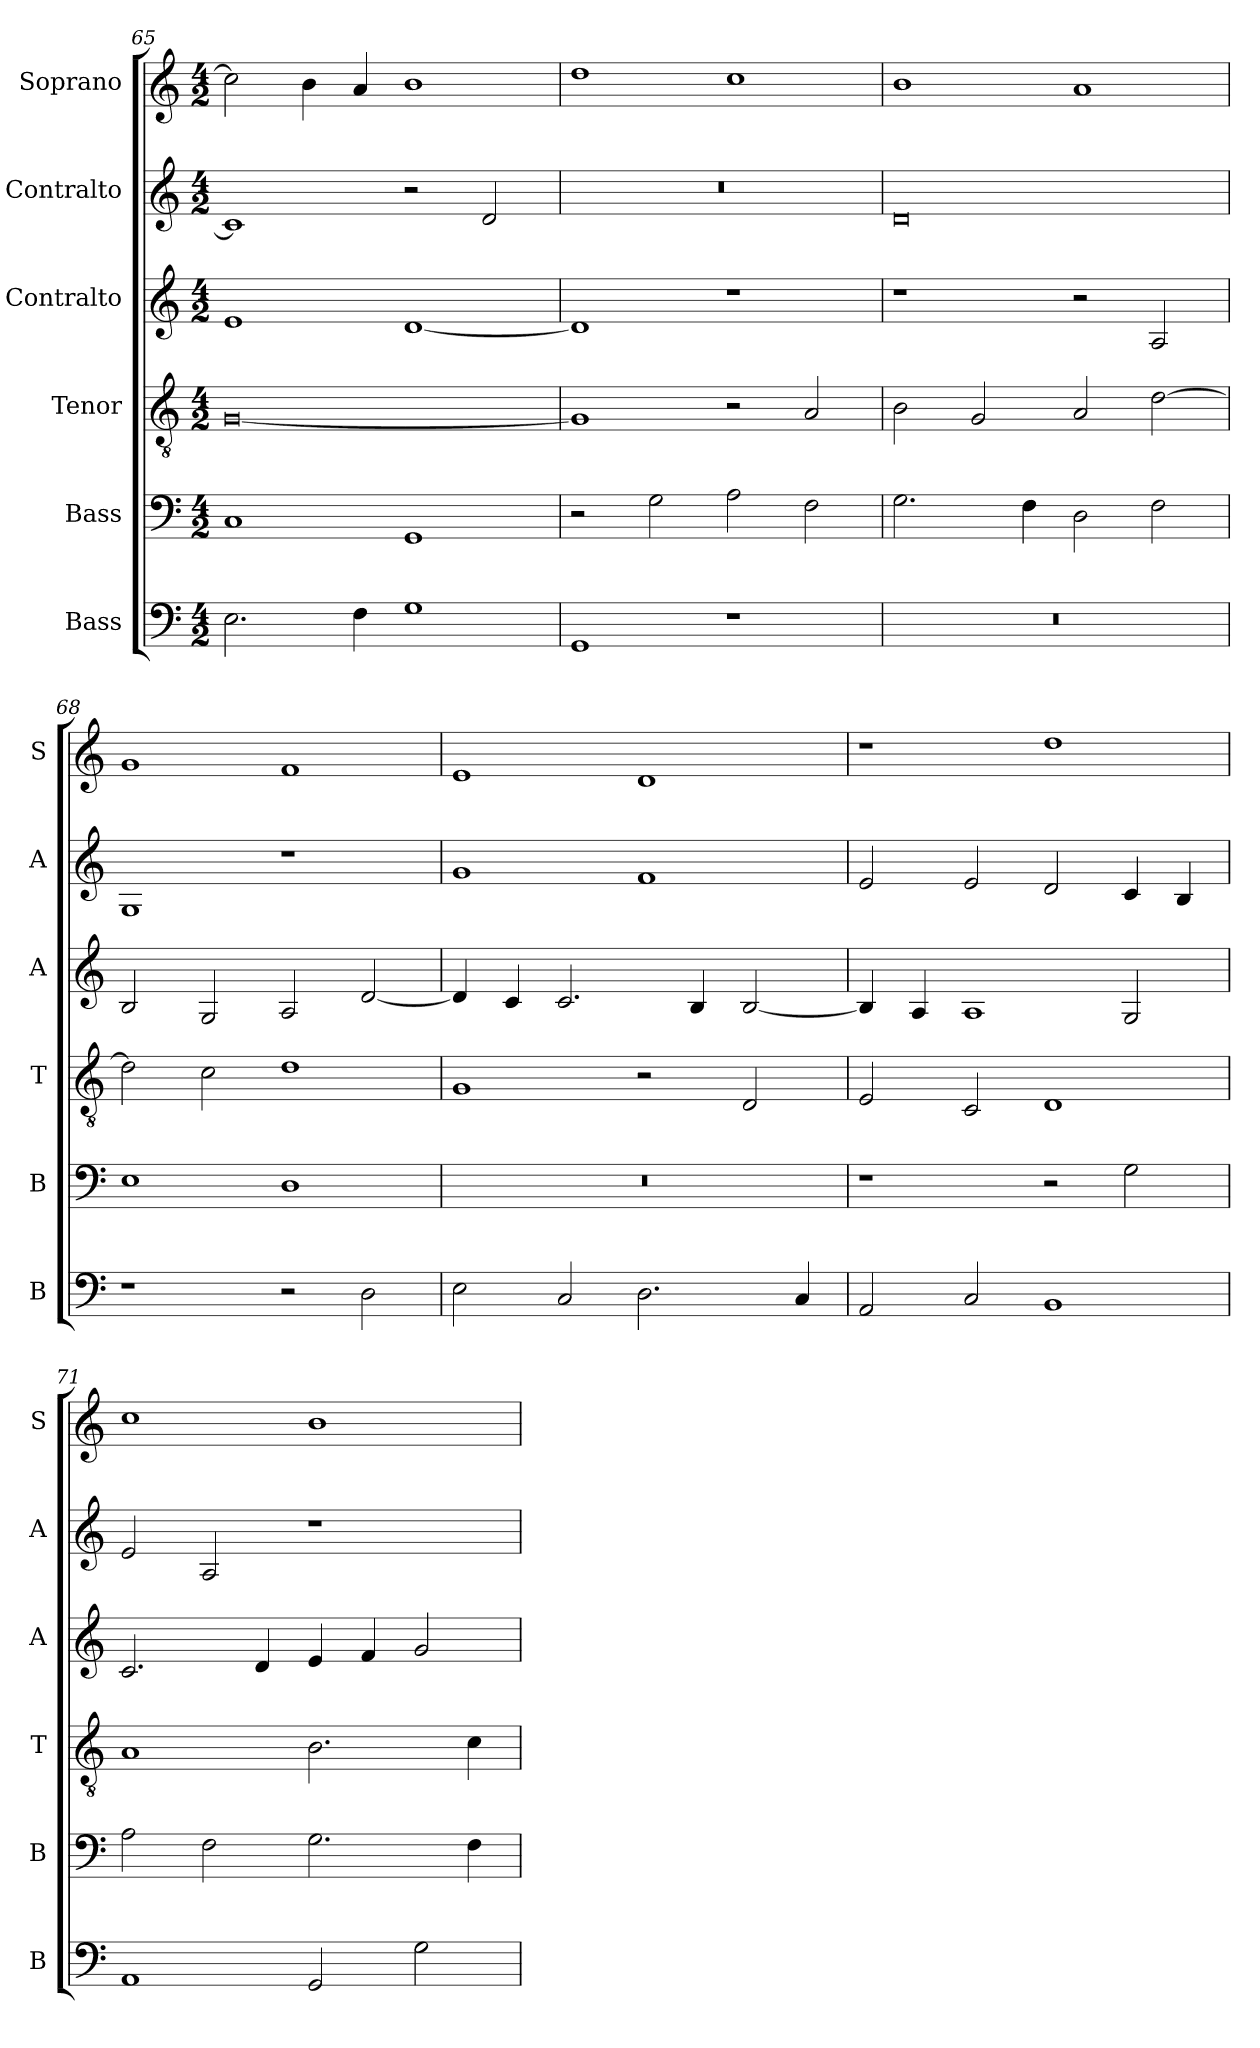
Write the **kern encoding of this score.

**kern	**kern	**kern	**kern	**kern	**kern
*part6	*part5	*part4	*part3	*part2	*part1
*staff6	*staff5	*staff4	*staff3	*staff2	*staff1
*I"Bass	*I"Bass	*I"Tenor	*I"Contralto	*I"Contralto	*I"Soprano
*I'B	*I'B	*I'T	*I'A	*I'A	*I'S
*clefF4	*clefF4	*clefGv2	*clefG2	*clefG2	*clefG2
*k[]	*k[]	*k[]	*k[]	*k[]	*k[]
*G:mix	*G:mix	*G:mix	*G:mix	*G:mix	*G:mix
*M4/2	*M4/2	*M4/2	*M4/2	*M4/2	*M4/2
=65	=65	=65	=65	=65	=65
2.E	1C	[0G	1e	1c]	2cc]
.	.	.	.	.	4b
4F	.	.	.	.	4a
1G	1GG	.	[1d	2r	1b
.	.	.	.	2d	.
=66	=66	=66	=66	=66	=66
1GG	2r	1G]	1d]	0r	1dd
.	2G	.	.	.	.
1r	2A	2r	1r	.	1cc
.	2F	2A	.	.	.
=67	=67	=67	=67	=67	=67
0r	2.G	2B	1r	0d	1b
.	.	2G	.	.	.
.	4F	.	.	.	.
.	2D	2A	2r	.	1a
.	2F	[2d	2A	.	.
=68	=68	=68	=68	=68	=68
1r	1E	2d]	2B	1G	1g
.	.	2c	2G	.	.
2r	1D	1d	2A	1r	1f
2D	.	.	[2d	.	.
=69	=69	=69	=69	=69	=69
2E	0r	1G	4d]	1g	1e
.	.	.	4c	.	.
2C	.	.	2.c	.	.
2.D	.	2r	.	1f	1d
.	.	.	4B	.	.
.	.	2D	[2B	.	.
4C	.	.	.	.	.
=70	=70	=70	=70	=70	=70
2AA	1r	2E	4B]	2e	1r
.	.	.	4A	.	.
2C	.	2C	1A	2e	.
1BB	2r	1D	.	2d	1dd
.	2G	.	2G	4c	.
.	.	.	.	4B	.
=71	=71	=71	=71	=71	=71
1AA	2A	1A	2.c	2e	1cc
.	2F	.	.	2A	.
.	.	.	4d	.	.
2GG	2.G	2.B	4e	1r	1b
.	.	.	4f	.	.
2G	.	.	2g	.	.
.	4F	4c	.	.	.
=	=	=	=	=	=
*-	*-	*-	*-	*-	*-
